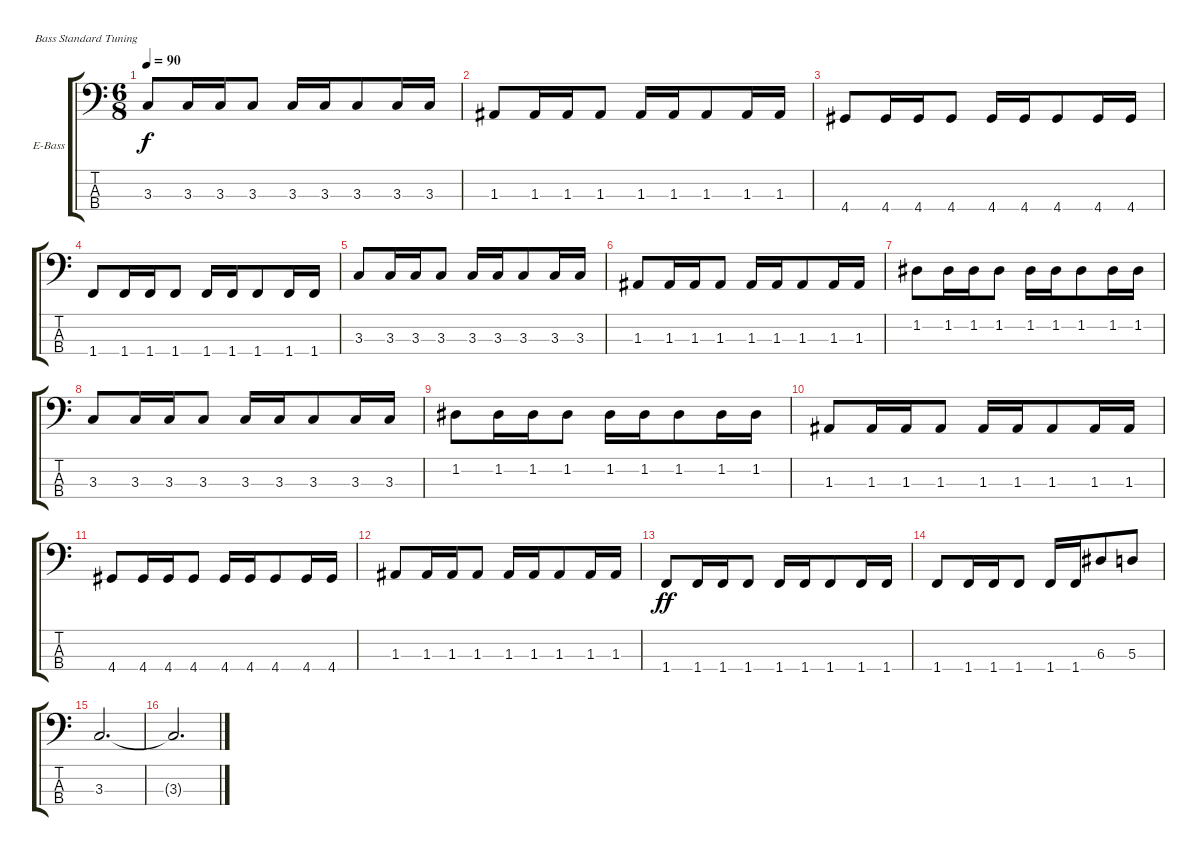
\defaultSystemsLayout 4
\bracketExtendMode groupsimilarinstruments
\firstSystemTrackNameOrientation horizontal
\otherSystemsTrackNameOrientation horizontal
\track ("Electric Bass" "E-Bass") {instrument electricbassfinger}
\staff {score tabs}
\tuning (G2 D2 A1 E1)
\ts (6 8)
\tempo 90
\clef f4
\ks c
3.3.8{dy f} 3.3.16 3.3.16 3.3.8 3.3.16 3.3.16 3.3.8 3.3.16 3.3.16 |
1.3.8 1.3.16 1.3.16 1.3.8 1.3.16 1.3.16 1.3.8 1.3.16 1.3.16 |
4.4.8 4.4.16 4.4.16 4.4.8 4.4.16 4.4.16 4.4.8 4.4.16 4.4.16 |
1.4.8 1.4.16 1.4.16 1.4.8 1.4.16 1.4.16 1.4.8 1.4.16 1.4.16 |
3.3.8 3.3.16 3.3.16 3.3.8 3.3.16 3.3.16 3.3.8 3.3.16 3.3.16 |
1.3.8 1.3.16 1.3.16 1.3.8 1.3.16 1.3.16 1.3.8 1.3.16 1.3.16 |
1.2.8 1.2.16 1.2.16 1.2.8 1.2.16 1.2.16 1.2.8 1.2.16 1.2.16 |
3.3.8 3.3.16 3.3.16 3.3.8 3.3.16 3.3.16 3.3.8 3.3.16 3.3.16 |
1.2.8 1.2.16 1.2.16 1.2.8 1.2.16 1.2.16 1.2.8 1.2.16 1.2.16 |
1.3.8 1.3.16 1.3.16 1.3.8 1.3.16 1.3.16 1.3.8 1.3.16 1.3.16 |
4.4.8 4.4.16 4.4.16 4.4.8 4.4.16 4.4.16 4.4.8 4.4.16 4.4.16 |
1.3.8 1.3.16 1.3.16 1.3.8 1.3.16 1.3.16 1.3.8 1.3.16 1.3.16 |
1.4.8{dy ff} 1.4.16 1.4.16 1.4.8 1.4.16 1.4.16 1.4.8 1.4.16 1.4.16 |
1.4.8 1.4.16 1.4.16 1.4.8 1.4.16 1.4.16 6.3.8 5.3.8 |
3.3.2{d} |
3.3{t}.2{d}
